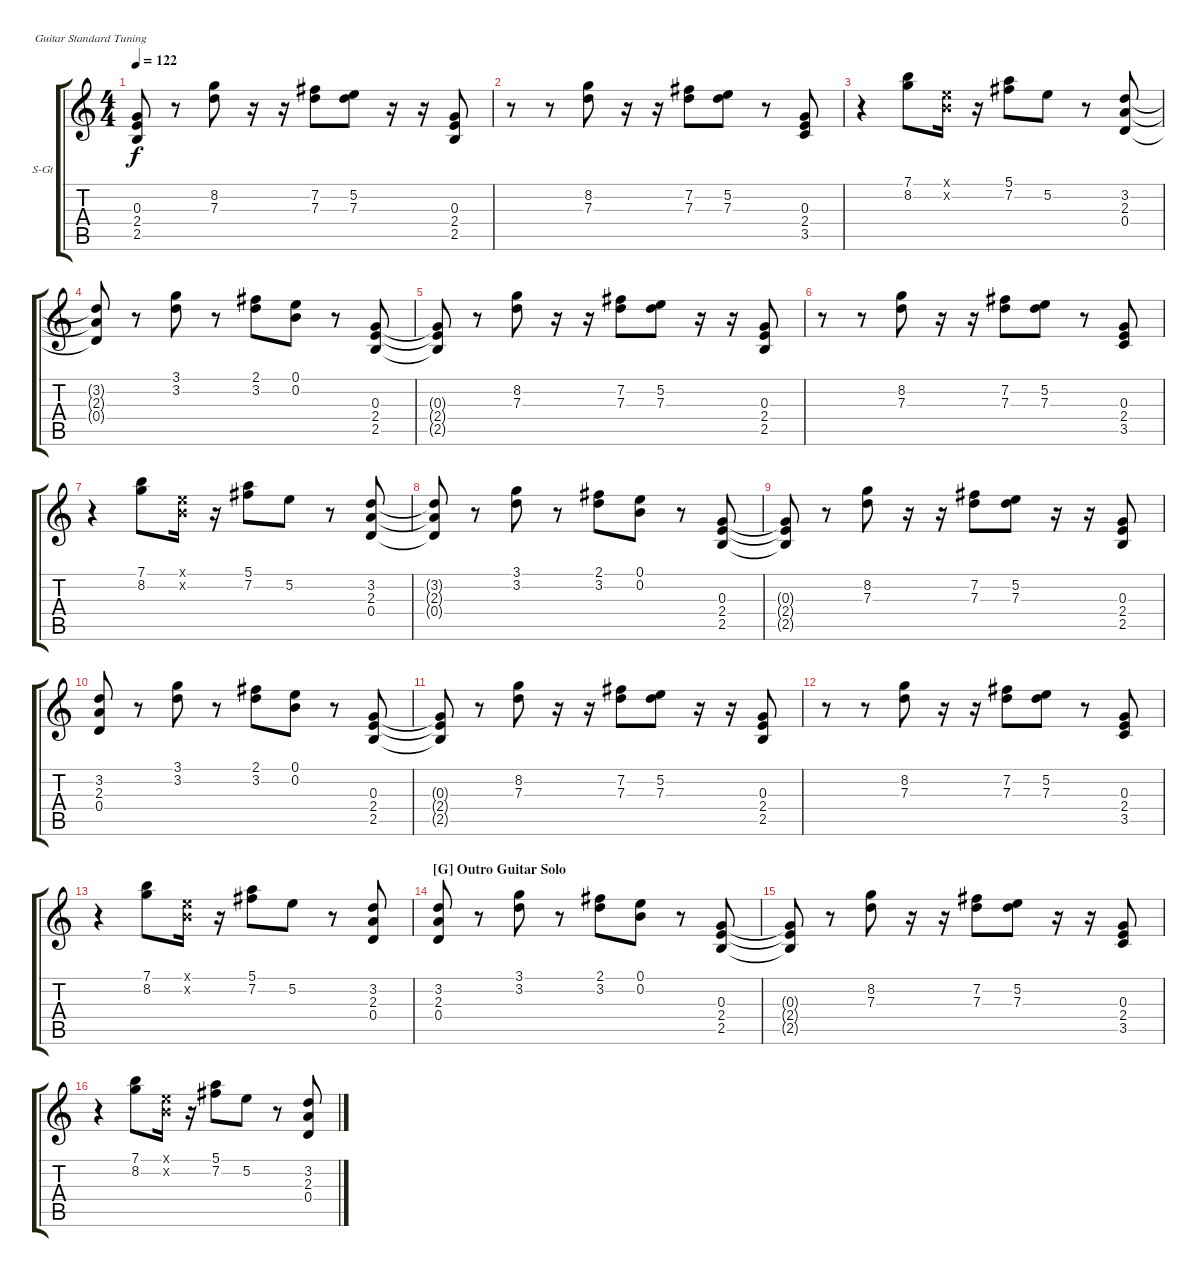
\bracketExtendMode groupsimilarinstruments
\firstSystemTrackNameOrientation horizontal
\otherSystemsTrackNameOrientation horizontal
\track ("Lou Martin" "S-Gt") {instrument drawbarorgan}
\staff {score tabs}
\tuning (E4 B3 G3 D3 A2 E2)
\displaytranspose 12
\ts (4 4)
\tempo 122
\clef g2
\ks c
(0.3{t} 2.4{t} 2.5{t}).8{dy f} r.8 (8.2 7.3).8 r.16 r.16 (7.2 7.3).8 (5.2 7.3).8 r.16 r.16 (0.3 2.4 2.5).8 |
r.8 r.8 (8.2 7.3).8 r.16 r.16 (7.2 7.3).8 (5.2 7.3).8 r.8 (0.3 2.4 3.5).8 |
r.4 (7.1 8.2).8 (0.1{x} 0.2{x}).16 r.16 (5.1 7.2).8 5.2.8 r.8 (3.2 2.3 0.4).8 |
(3.2{t} 2.3{t} 0.4{t}).8 r.8 (3.1 3.2).8 r.8 (2.1 3.2).8 (0.1 0.2).8 r.8 (0.3 2.4 2.5).8 |
(0.3{t} 2.4{t} 2.5{t}).8 r.8 (8.2 7.3).8 r.16 r.16 (7.2 7.3).8 (5.2 7.3).8 r.16 r.16 (0.3 2.4 2.5).8 |
r.8 r.8 (8.2 7.3).8 r.16 r.16 (7.2 7.3).8 (5.2 7.3).8 r.8 (0.3 2.4 3.5).8 |
r.4 (7.1 8.2).8 (0.1{x} 0.2{x}).16 r.16 (5.1 7.2).8 5.2.8 r.8 (3.2 2.3 0.4).8 |
(3.2{t} 2.3{t} 0.4{t}).8 r.8 (3.1 3.2).8 r.8 (2.1 3.2).8 (0.1 0.2).8 r.8 (0.3 2.4 2.5).8 |
(0.3{t} 2.4{t} 2.5{t}).8 r.8 (8.2 7.3).8 r.16 r.16 (7.2 7.3).8 (5.2 7.3).8 r.16 r.16 (0.3 2.4 2.5).8 |
(3.2 2.3 0.4).8 r.8 (3.1 3.2).8 r.8 (2.1 3.2).8 (0.1 0.2).8 r.8 (0.3 2.4 2.5).8 |
(0.3{t} 2.4{t} 2.5{t}).8 r.8 (8.2 7.3).8 r.16 r.16 (7.2 7.3).8 (5.2 7.3).8 r.16 r.16 (0.3 2.4 2.5).8 |
r.8 r.8 (8.2 7.3).8 r.16 r.16 (7.2 7.3).8 (5.2 7.3).8 r.8 (0.3 2.4 3.5).8 |
r.4 (7.1 8.2).8 (0.1{x} 0.2{x}).16 r.16 (5.1 7.2).8 5.2.8 r.8 (3.2 2.3 0.4).8 |
\section ("G" "Outro Guitar Solo")
(3.2 2.3 0.4).8 r.8 (3.1 3.2).8 r.8 (2.1 3.2).8 (0.1 0.2).8 r.8 (0.3 2.4 2.5).8 |
(0.3{t} 2.4{t} 2.5{t}).8 r.8 (8.2 7.3).8 r.16 r.16 (7.2 7.3).8 (5.2 7.3).8 r.16 r.16 (0.3 2.4 3.5).8 |
r.4 (7.1 8.2).8 (0.1{x} 0.2{x}).16 r.16 (5.1 7.2).8 5.2.8 r.8 (3.2 2.3 0.4).8
